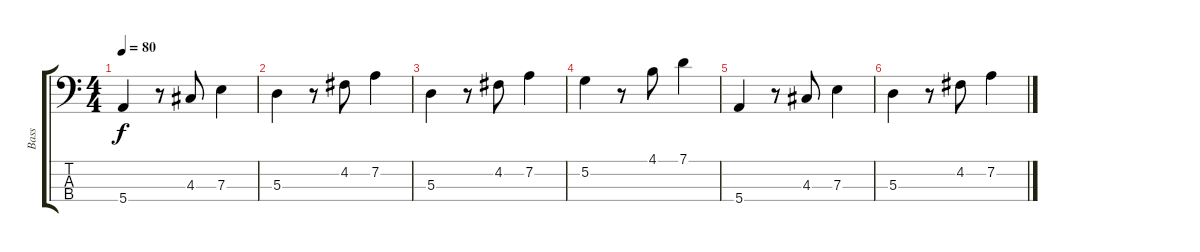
\track ("Bass" "Bass") {instrument electricbassfinger}
\staff {score tabs}
\tuning (G2 D2 A1 E1) {hide}
\ts (4 4)
\tempo 80
\clef f4
\ks c
5.4.4{dy f} r.8 4.3.8 7.3.4 |
5.3.4 r.8 4.2.8 7.2.4 |
5.3.4 r.8 4.2.8 7.2.4 |
5.2.4 r.8 4.1.8 7.1.4 |
5.4.4 r.8 4.3.8 7.3.4 |
5.3.4 r.8 4.2.8 7.2.4
